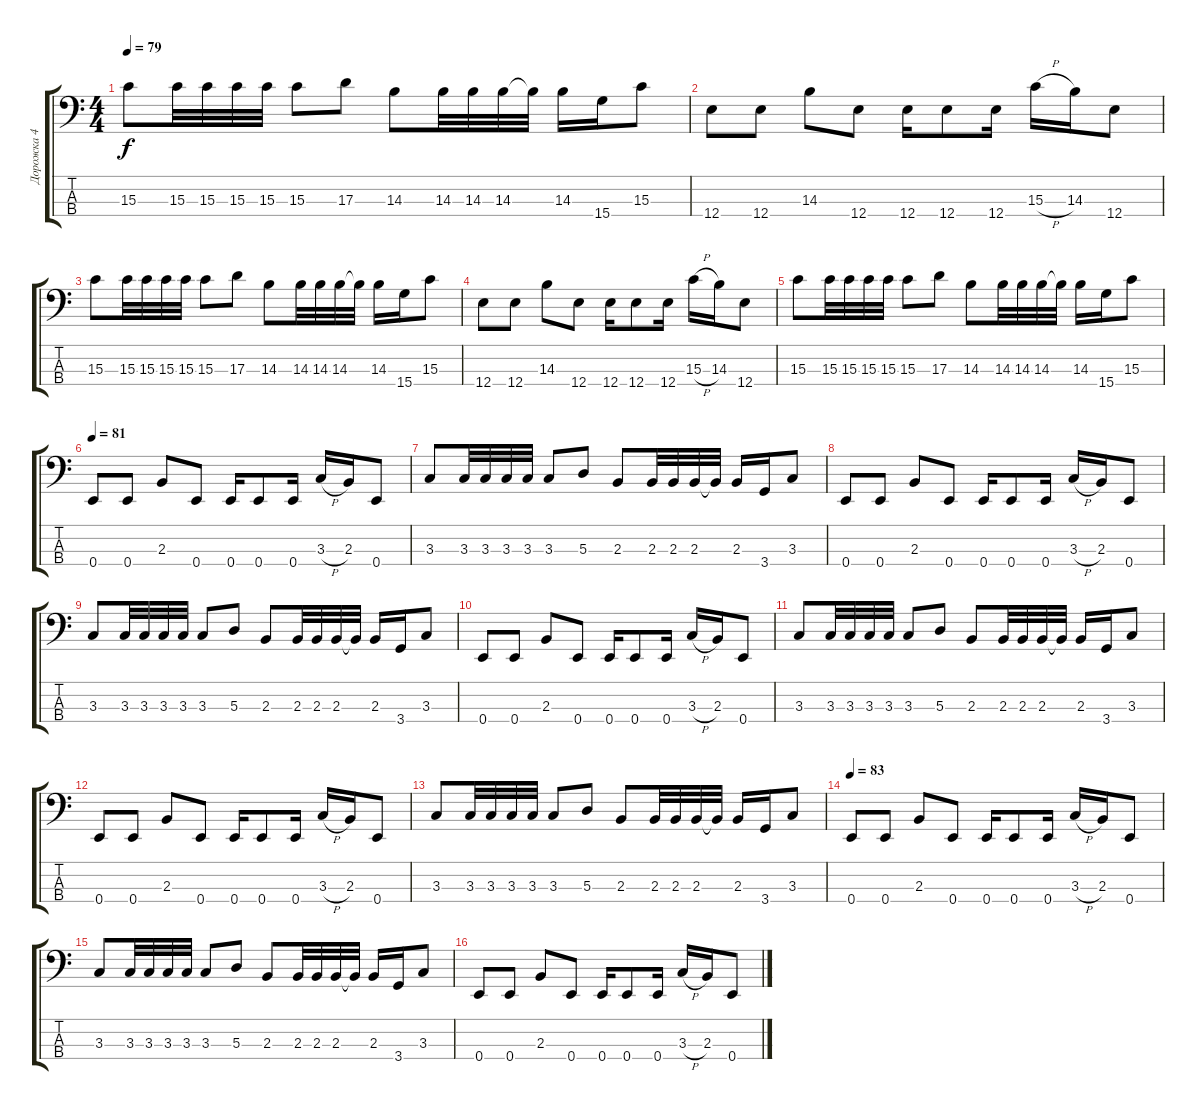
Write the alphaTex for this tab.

\track ("Дорожка 4" "Дорожка 4") {instrument electricbassfinger}
\staff {score tabs}
\tuning (G2 D2 A1 E1) {hide}
\ts (4 4)
\tempo 79
\clef f4
\ks c
15.3.8{dy f} 15.3.32 15.3.32 15.3.32 15.3.32 15.3.8 17.3.8 14.3.8 14.3.32 14.3.32 14.3.32 14.3{t}.32 14.3.16 15.4.16 15.3.8 |
12.4.8 12.4.8 14.3.8 12.4.8 12.4.16 12.4.8 12.4.16 15.3{h}.16 14.3.16 12.4.8 |
15.3.8 15.3.32 15.3.32 15.3.32 15.3.32 15.3.8 17.3.8 14.3.8 14.3.32 14.3.32 14.3.32 14.3{t}.32 14.3.16 15.4.16 15.3.8 |
12.4.8 12.4.8 14.3.8 12.4.8 12.4.16 12.4.8 12.4.16 15.3{h}.16 14.3.16 12.4.8 |
15.3.8 15.3.32 15.3.32 15.3.32 15.3.32 15.3.8 17.3.8 14.3.8 14.3.32 14.3.32 14.3.32 14.3{t}.32 14.3.16 15.4.16 15.3.8 |
\tempo 81
0.4.8{volume 6 balance 5} 0.4.8 2.3.8 0.4.8 0.4.16 0.4.8 0.4.16 3.3{h}.16 2.3.16 0.4.8 |
3.3.8 3.3.32 3.3.32 3.3.32 3.3.32 3.3.8 5.3.8 2.3.8 2.3.32 2.3.32 2.3.32 2.3{t}.32 2.3.16 3.4.16 3.3.8 |
0.4.8 0.4.8 2.3.8 0.4.8 0.4.16 0.4.8 0.4.16 3.3{h}.16 2.3.16 0.4.8 |
3.3.8 3.3.32 3.3.32 3.3.32 3.3.32 3.3.8 5.3.8 2.3.8 2.3.32 2.3.32 2.3.32 2.3{t}.32 2.3.16 3.4.16 3.3.8 |
0.4.8 0.4.8 2.3.8 0.4.8 0.4.16 0.4.8 0.4.16 3.3{h}.16 2.3.16 0.4.8 |
3.3.8 3.3.32 3.3.32 3.3.32 3.3.32 3.3.8 5.3.8 2.3.8 2.3.32 2.3.32 2.3.32 2.3{t}.32 2.3.16 3.4.16 3.3.8 |
0.4.8 0.4.8 2.3.8 0.4.8 0.4.16 0.4.8 0.4.16 3.3{h}.16 2.3.16 0.4.8 |
3.3.8 3.3.32 3.3.32 3.3.32 3.3.32 3.3.8 5.3.8 2.3.8 2.3.32 2.3.32 2.3.32 2.3{t}.32 2.3.16 3.4.16 3.3.8 |
\tempo 83
0.4.8 0.4.8 2.3.8 0.4.8 0.4.16 0.4.8 0.4.16 3.3{h}.16 2.3.16 0.4.8 |
3.3.8 3.3.32 3.3.32 3.3.32 3.3.32 3.3.8 5.3.8 2.3.8 2.3.32 2.3.32 2.3.32 2.3{t}.32 2.3.16 3.4.16 3.3.8 |
0.4.8 0.4.8 2.3.8 0.4.8 0.4.16 0.4.8 0.4.16 3.3{h}.16 2.3.16 0.4.8
